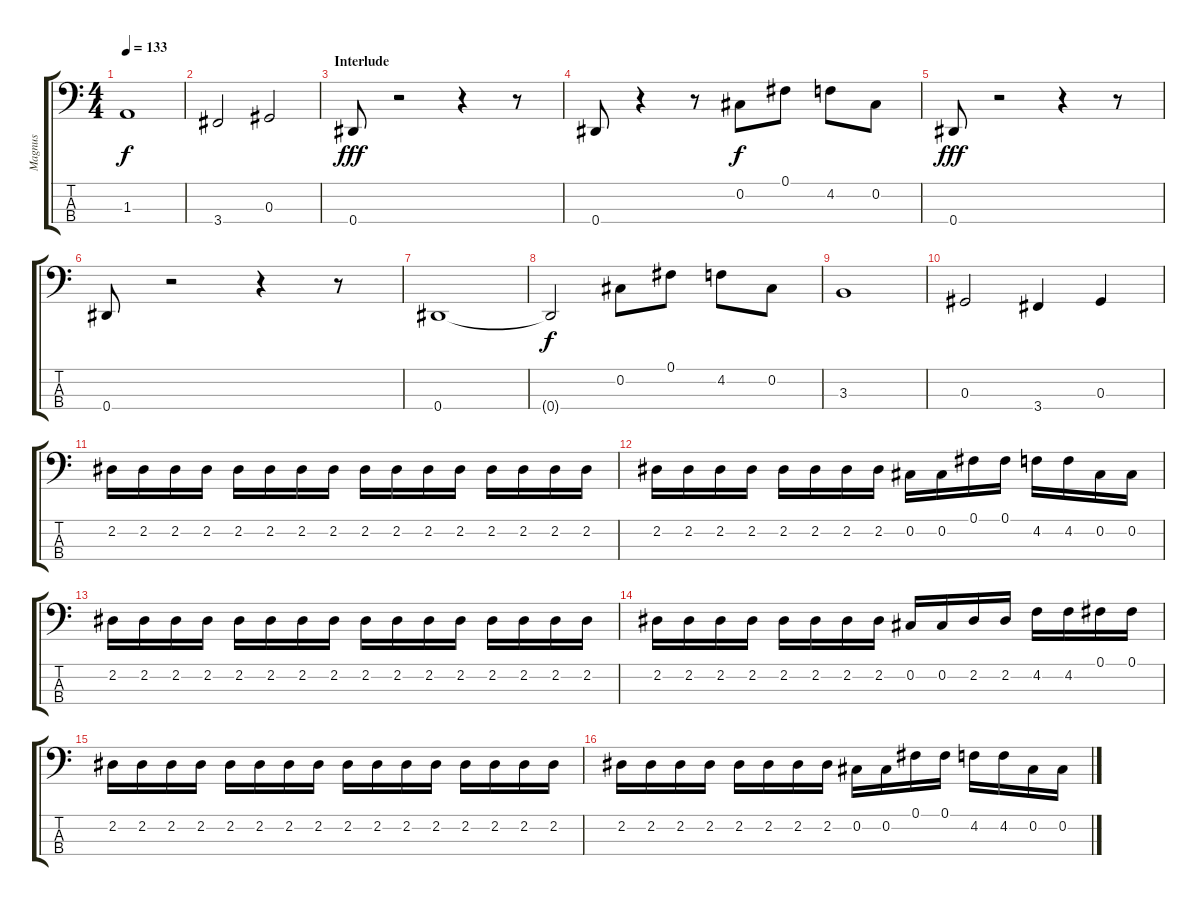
\track ("Magnus" "Magnus") {instrument electricbassfinger}
\staff {score tabs}
\tuning (Gb2 Db2 Ab1 Eb1) {hide}
\ts (4 4)
\tempo 133
\clef f4
\ks c
1.3.1{dy f} |
3.4.2 0.3.2 |
\section ("" "Interlude")
0.4.8{dy fff} r.2 r.4 r.8 |
0.4.8 r.4 r.8 0.2.8{dy f} 0.1.8 4.2.8 0.2.8 |
0.4.8{dy fff} r.2 r.4 r.8 |
0.4.8 r.2 r.4 r.8 |
0.4.1 |
0.4{t}.2{dy f} 0.2.8 0.1.8 4.2.8 0.2.8 |
3.3.1 |
0.3.2 3.4.4 0.3.4 |
2.2.16 2.2.16 2.2.16 2.2.16 2.2.16 2.2.16 2.2.16 2.2.16 2.2.16 2.2.16 2.2.16 2.2.16 2.2.16 2.2.16 2.2.16 2.2.16 |
2.2.16 2.2.16 2.2.16 2.2.16 2.2.16 2.2.16 2.2.16 2.2.16 0.2.16 0.2.16 0.1.16 0.1.16 4.2.16 4.2.16 0.2.16 0.2.16 |
2.2.16 2.2.16 2.2.16 2.2.16 2.2.16 2.2.16 2.2.16 2.2.16 2.2.16 2.2.16 2.2.16 2.2.16 2.2.16 2.2.16 2.2.16 2.2.16 |
2.2.16 2.2.16 2.2.16 2.2.16 2.2.16 2.2.16 2.2.16 2.2.16 0.2.16 0.2.16 2.2.16 2.2.16 4.2.16 4.2.16 0.1.16 0.1.16 |
2.2.16 2.2.16 2.2.16 2.2.16 2.2.16 2.2.16 2.2.16 2.2.16 2.2.16 2.2.16 2.2.16 2.2.16 2.2.16 2.2.16 2.2.16 2.2.16 |
2.2.16 2.2.16 2.2.16 2.2.16 2.2.16 2.2.16 2.2.16 2.2.16 0.2.16 0.2.16 0.1.16 0.1.16 4.2.16 4.2.16 0.2.16 0.2.16
